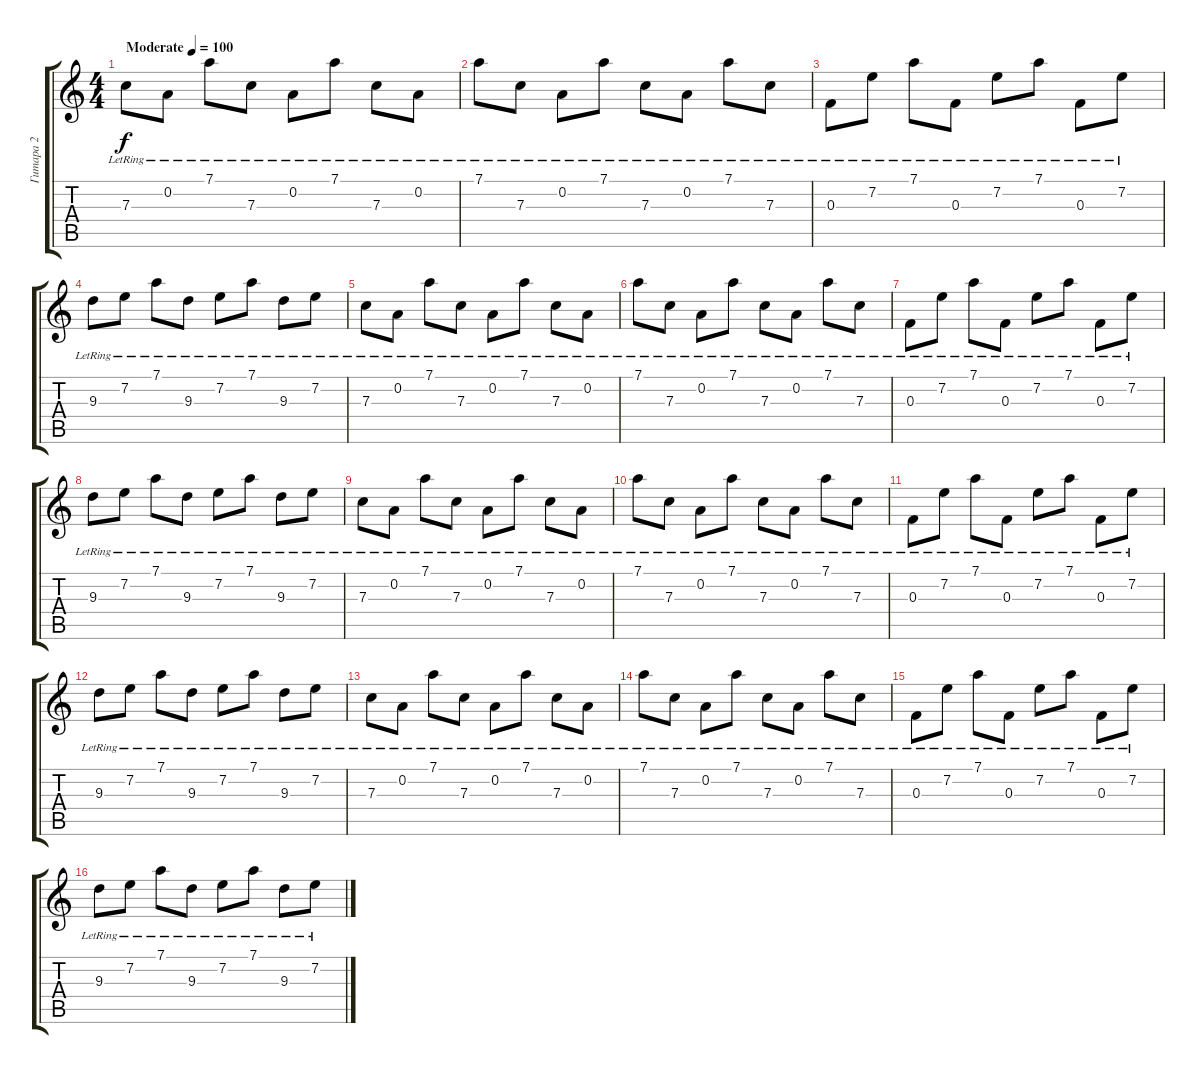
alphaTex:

\track ("Гитара 2" "Гитара 2") {instrument overdrivenguitar}
\staff {score tabs}
\tuning (D4 A3 F3 C3 G2 D2) {hide}
\ts (4 4)
\tempo (100 "Moderate")
\clef g2
\ks c
7.3{lr}.8{dy f volume 16 instrument electricguitarclean} 0.2{lr}.8 7.1{lr}.8 7.3{lr}.8 0.2{lr}.8 7.1{lr}.8 7.3{lr}.8 0.2{lr}.8 |
7.1{lr}.8 7.3{lr}.8 0.2{lr}.8 7.1{lr}.8 7.3{lr}.8 0.2{lr}.8 7.1{lr}.8 7.3{lr}.8 |
0.3{lr}.8 7.2{lr}.8 7.1{lr}.8 0.3{lr}.8 7.2{lr}.8 7.1{lr}.8 0.3{lr}.8 7.2{lr}.8 |
9.3{lr}.8 7.2{lr}.8 7.1{lr}.8 9.3{lr}.8 7.2{lr}.8 7.1{lr}.8 9.3{lr}.8 7.2{lr}.8 |
7.3{lr}.8 0.2{lr}.8 7.1{lr}.8 7.3{lr}.8 0.2{lr}.8 7.1{lr}.8 7.3{lr}.8 0.2{lr}.8 |
7.1{lr}.8 7.3{lr}.8 0.2{lr}.8 7.1{lr}.8 7.3{lr}.8 0.2{lr}.8 7.1{lr}.8 7.3{lr}.8 |
0.3{lr}.8 7.2{lr}.8 7.1{lr}.8 0.3{lr}.8 7.2{lr}.8 7.1{lr}.8 0.3{lr}.8 7.2{lr}.8 |
9.3{lr}.8 7.2{lr}.8 7.1{lr}.8 9.3{lr}.8 7.2{lr}.8 7.1{lr}.8 9.3{lr}.8 7.2{lr}.8 |
7.3{lr}.8 0.2{lr}.8 7.1{lr}.8 7.3{lr}.8 0.2{lr}.8 7.1{lr}.8 7.3{lr}.8 0.2{lr}.8 |
7.1{lr}.8 7.3{lr}.8 0.2{lr}.8 7.1{lr}.8 7.3{lr}.8 0.2{lr}.8 7.1{lr}.8 7.3{lr}.8 |
0.3{lr}.8 7.2{lr}.8 7.1{lr}.8 0.3{lr}.8 7.2{lr}.8 7.1{lr}.8 0.3{lr}.8 7.2{lr}.8 |
9.3{lr}.8 7.2{lr}.8 7.1{lr}.8 9.3{lr}.8 7.2{lr}.8 7.1{lr}.8 9.3{lr}.8 7.2{lr}.8 |
7.3{lr}.8 0.2{lr}.8 7.1{lr}.8 7.3{lr}.8 0.2{lr}.8 7.1{lr}.8 7.3{lr}.8 0.2{lr}.8 |
7.1{lr}.8 7.3{lr}.8 0.2{lr}.8 7.1{lr}.8 7.3{lr}.8 0.2{lr}.8 7.1{lr}.8 7.3{lr}.8 |
0.3{lr}.8 7.2{lr}.8 7.1{lr}.8 0.3{lr}.8 7.2{lr}.8 7.1{lr}.8 0.3{lr}.8 7.2{lr}.8 |
9.3{lr}.8 7.2{lr}.8 7.1{lr}.8 9.3{lr}.8 7.2{lr}.8 7.1{lr}.8 9.3{lr}.8 7.2{lr}.8
